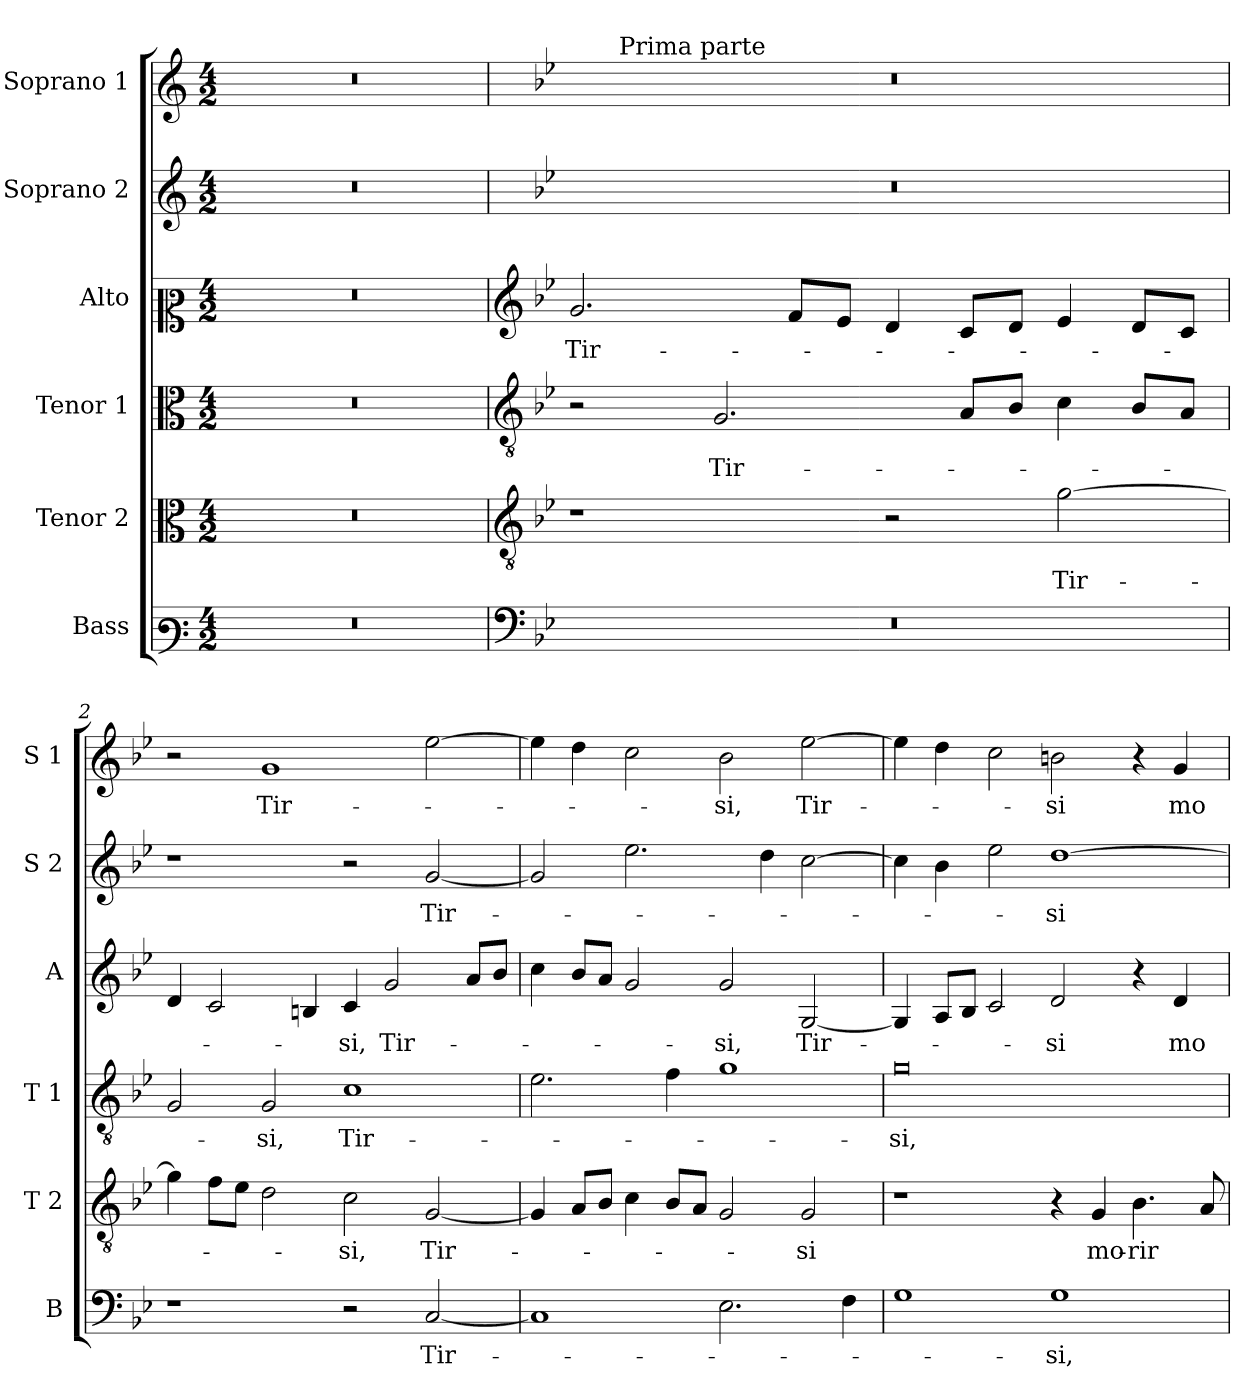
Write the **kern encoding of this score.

**kern	**text	**kern	**text	**kern	**text	**kern	**text	**kern	**text	**kern	**text
*part6	*part6	*part5	*part5	*part4	*part4	*part3	*part3	*part2	*part2	*part1	*part1
*staff6	*staff6	*staff5	*staff5	*staff4	*staff4	*staff3	*staff3	*staff2	*staff2	*staff1	*staff1
*I"Bass	*	*I"Tenor 2	*	*I"Tenor 1	*	*I"Alto	*	*I"Soprano 2	*	*I"Soprano 1	*
*I'B	*	*I'T 2	*	*I'T 1	*	*I'A	*	*I'S 2	*	*I'S 1	*
*clefF3	*	*clefC3	*	*clefC3	*	*clefC2	*	*clefG2	*	*clefG2	*
*k[]	*	*k[]	*	*k[]	*	*k[]	*	*k[]	*	*k[]	*
*C:	*	*C:	*	*C:	*	*C:	*	*C:	*	*C:	*
*M4/2	*	*M4/2	*	*M4/2	*	*M4/2	*	*M4/2	*	*M4/2	*
=	=	=	=	=	=	=	=	=	=	=	=
0r	.	0r	.	0r	.	0r	.	0r	.	0r	.
=1	=1	=1	=1	=1	=1	=1	=1	=1	=1	=1	=1
*clefF4	*	*clefGv2	*	*clefGv2	*	*clefG2	*	*	*	*	*
*k[b-e-]	*	*k[b-e-]	*	*k[b-e-]	*	*k[b-e-]	*	*k[b-e-]	*	*k[b-e-]	*
*B-:	*	*B-:	*	*B-:	*	*B-:	*	*B-:	*	*B-:	*
!	!	!	!	!	!	!	!LO:LY:b	!	!	!	!
*	*	*	*	*	*	*	*	*	*	*^	*
0r	.	1r	.	2r	.	2.g/	Tir-	0r	.	0r	8ryy	.
!	!	!	!	!	!	!	!	!	!	!	!LO:TX:a:t=Prima parte	!
.	.	.	.	.	.	.	.	.	.	.	1...ryy	.
!	!	!	!	!	!LO:LY:b	!	!	!	!	!	!	!
.	.	.	.	2.G/	Tir-	.	.	.	.	.	.	.
.	.	.	.	.	.	8f/L	.	.	.	.	.	.
.	.	.	.	.	.	8e-/J	.	.	.	.	.	.
.	.	2r	.	.	.	4d/	.	.	.	.	.	.
.	.	.	.	8A/L	.	8c/L	.	.	.	.	.	.
.	.	.	.	8B-/J	.	8d/J	.	.	.	.	.	.
!	!	!	!LO:LY:b	!	!	!	!	!	!	!	!	!
.	.	[2g\	Tir-	4c\	.	4e-/	.	.	.	.	.	.
.	.	.	.	8B-/L	.	8d/L	.	.	.	.	.	.
.	.	.	.	8A/J	.	8c/J	.	.	.	.	.	.
*	*	*	*	*	*	*	*	*	*	*v	*v	*
=2	=2	=2	=2	=2	=2	=2	=2	=2	=2	=2	=2
1r	.	4g\]	.	2G/	.	4d/	.	1r	.	2r	.
.	.	8f\L	.	.	.	2c/	.	.	.	.	.
.	.	8e-\J	.	.	.	.	.	.	.	.	.
!	!	!	!	!	!LO:LY:b	!	!	!	!	!	!LO:LY:b
.	.	2d\	.	2G/	-si,	.	.	.	.	1g	Tir-
.	.	.	.	.	.	4Bn/	.	.	.	.	.
!	!	!	!LO:LY:b	!	!LO:LY:b	!	!LO:LY:b	!	!	!	!
2r	.	2c\	-si,	1c	Tir-	4c/	-si,	2r	.	.	.
!	!	!	!	!	!	!	!LO:LY:b	!	!	!	!
.	.	.	.	.	.	2g/	Tir-	.	.	.	.
!	!LO:LY:b	!	!LO:LY:b	!	!	!	!	!	!LO:LY:b	!	!
[2C/	Tir-	[2G/	Tir-	.	.	.	.	[2g/	Tir-	[2ee-\	.
.	.	.	.	.	.	8a/L	.	.	.	.	.
.	.	.	.	.	.	8b-/J	.	.	.	.	.
=3	=3	=3	=3	=3	=3	=3	=3	=3	=3	=3	=3
1C]	.	4G/]	.	2.e-\	.	4cc\	.	2g/]	.	4ee-\]	.
.	.	8A/L	.	.	.	8b-/L	.	.	.	4dd\	.
.	.	8B-/J	.	.	.	8a/J	.	.	.	.	.
.	.	4c\	.	.	.	2g/	.	2.ee-\	.	2cc\	.
.	.	8B-/L	.	4f\	.	.	.	.	.	.	.
.	.	8A/J	.	.	.	.	.	.	.	.	.
!	!	!	!	!	!	!	!LO:LY:b	!	!	!	!LO:LY:b
2.E-\	.	2G/	.	1g	.	2g/	-si,	.	.	2b-\	-si,
.	.	.	.	.	.	.	.	4dd\	.	.	.
!	!	!	!LO:LY:b	!	!	!	!LO:LY:b	!	!	!	!LO:LY:b
.	.	2G/	-si	.	.	[2G/	Tir-	[2cc\	.	[2ee-\	Tir-
4F\	.	.	.	.	.	.	.	.	.	.	.
!!LO:LB:g=z
=4	=4	=4	=4	=4	=4	=4	=4	=4	=4	=4	=4
!	!	!	!	!	!LO:LY:b	!	!	!	!	!	!
1G	.	1r	.	0g	-si,	4G/]	.	4cc\]	.	4ee-\]	.
.	.	.	.	.	.	8A/L	.	4b-\	.	4dd\	.
.	.	.	.	.	.	8B-/J	.	.	.	.	.
.	.	.	.	.	.	2c/	.	2ee-\	.	2cc\	.
!	!LO:LY:b	!	!	!	!	!	!LO:LY:b	!	!LO:LY:b	!	!LO:LY:b
1G	-si,	4r	.	.	.	2d/	-si	[1dd	-si	2bn\	-si
!	!	!	!LO:LY:b	!	!	!	!	!	!	!	!
.	.	4G/	mo-	.	.	.	.	.	.	.	.
!	!	!	!LO:LY:b	!	!	!	!	!	!	!	!
.	.	4.B-\	-rir	.	.	4r	.	.	.	4r	.
!	!	!	!	!	!	!	!LO:LY:b	!	!	!	!LO:LY:b
.	.	.	.	.	.	4d/	mo-	.	.	4g/	mo-
.	.	8A/	.	.	.	.	.	.	.	.	.
=	=	=	=	=	=	=	=	=	=	=	=
*-	*-	*-	*-	*-	*-	*-	*-	*-	*-	*-	*-
